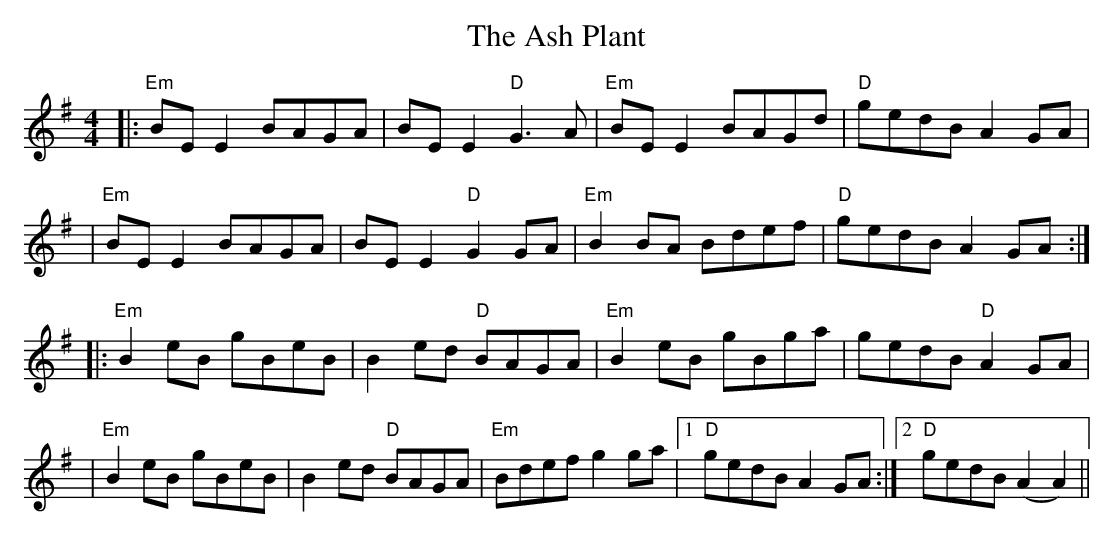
X:1
T:The Ash Plant
L:1/8
M:4/4
K:G
|: "Em" BE E2 BAGA | BE E2 "D" G3 A | "Em" BE E2 BAGd | "D" gedB A2 GA |
|  "Em" BE E2 BAGA | BE E2 "D" G2 GA | "Em" B2 BA Bdef | "D" gedB A2 GA :|
|: "Em" B2 eB gBeB | B2 ed "D" BAGA | "Em" B2 eB gBga | gedB "D" A2 GA |
|  "Em" B2 eB gBeB | B2 ed "D" BAGA | "Em" Bdef g2 ga |1 "D" gedB A2 GA :|2 "D" gedB (A2 A2) ||
